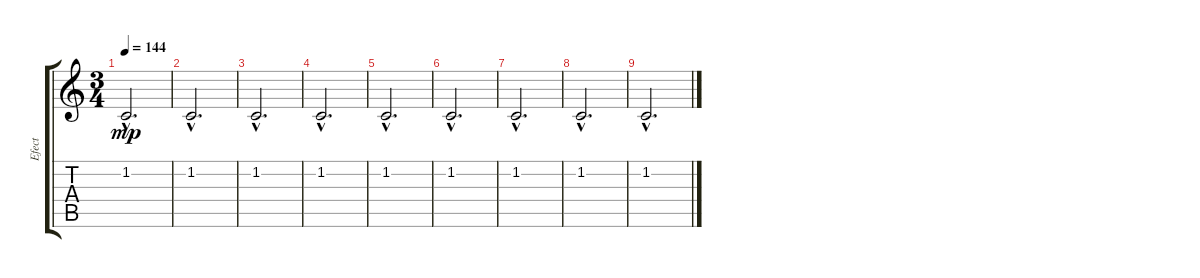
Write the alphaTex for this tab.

\track ("Efect" "Efect") {instrument seashore}
\staff {score tabs}
\tuning (E4 B3 G3 D3 A2 E2) {hide}
\ts (3 4)
\tempo 144
\clef g2
\ks c
1.2{hac}.2{d dy mp} |
1.2{hac}.2{d} |
1.2{hac}.2{d} |
1.2{hac}.2{d} |
1.2{hac}.2{d} |
1.2{hac}.2{d} |
1.2{hac}.2{d} |
1.2{hac}.2{d} |
1.2{hac}.2{d}
